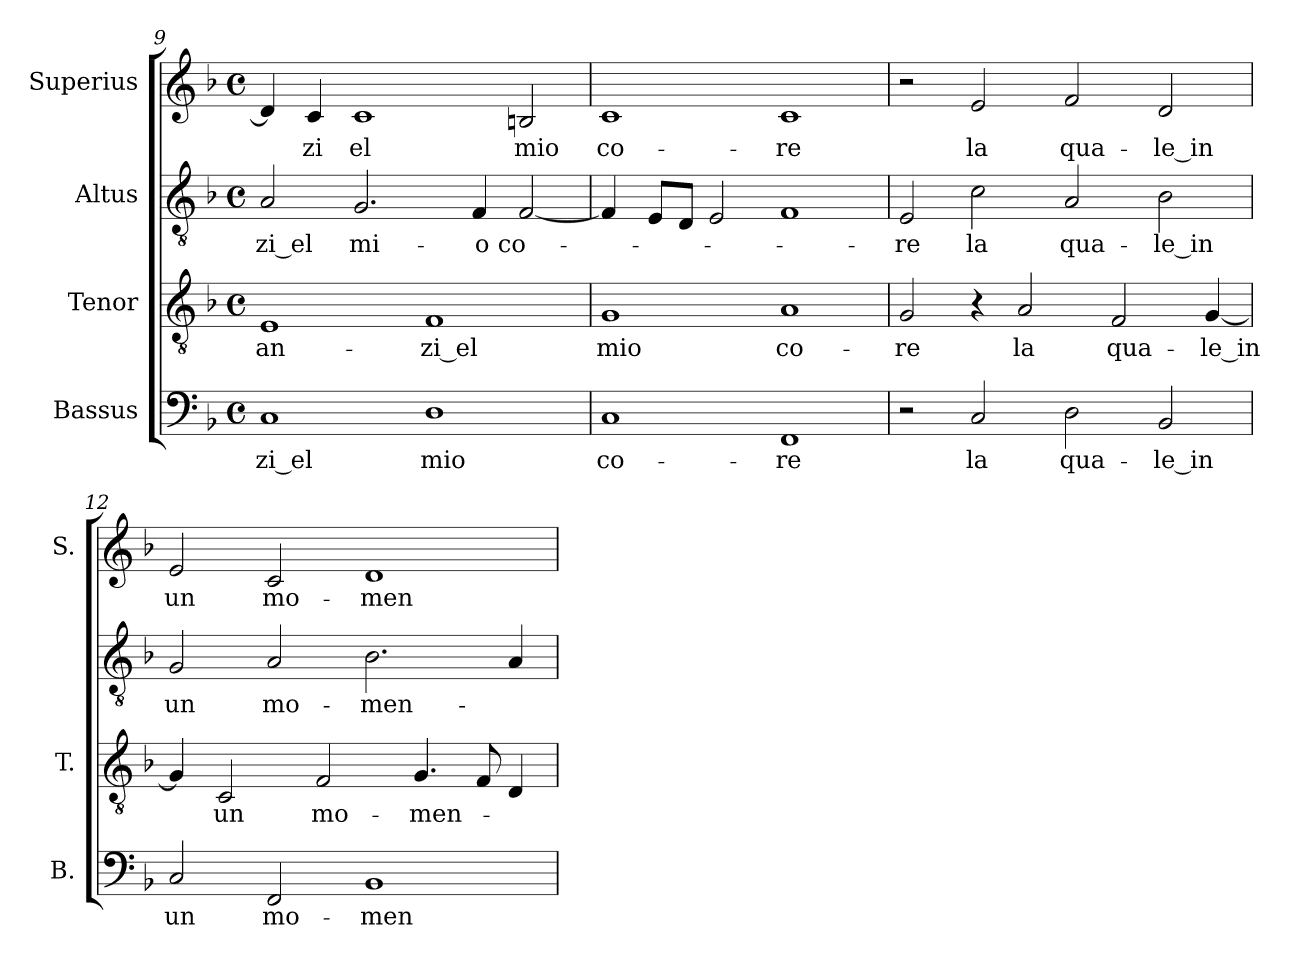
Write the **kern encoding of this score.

**kern	**text	**kern	**text	**kern	**text	**kern	**text
*part4	*part4	*part3	*part3	*part2	*part2	*part1	*part1
*staff4	*staff4	*staff3	*staff3	*staff2	*staff2	*staff1	*staff1
*I"Bassus	*	*I"Tenor	*	*I"Altus	*	*I"Superius	*
*I'B.	*	*I'T.	*	*	*	*I'S.	*
*clefF4	*	*clefGv2	*	*clefGv2	*	*clefG2	*
*	*	*ITrd7c12	*	*ITrd7c12	*	*	*
*k[b-]	*	*k[b-]	*	*k[b-]	*	*k[b-]	*
*F:	*	*F:	*	*F:	*	*F:	*
*M4/4	*	*M4/4	*	*M4/4	*	*M4/4	*
*met(c)	*	*met(c)	*	*met(c)	*	*met(c)	*
=9	=9	=9	=9	=9	=9	=9	=9
!	!LO:LY:b:color=#000000	!	!	!	!	!	!
!	!	!	!LO:LY:b:color=#000000	!	!	!	!
!	!	!	!	!	!LO:LY:b:color=#000000	!	!
1Ci	-zi_el	1EEi	an-	2AAi/	-zi_el	4di/]	.
!	!	!	!	!	!	!	!LO:LY:b:color=#000000
.	.	.	.	.	.	4ci/	-zi
!	!	!	!	!	!LO:LY:b:color=#000000	!	!
!	!	!	!	!	!	!	!LO:LY:b:color=#000000
.	.	.	.	2.GGi/	mi-	1ci	el
!	!LO:LY:b:color=#000000	!	!	!	!	!	!
!	!	!	!LO:LY:b:color=#000000	!	!	!	!
1Di	mio	1FFi	-zi_el	.	.	.	.
!	!	!	!	!	!LO:LY:b:color=#000000	!	!
.	.	.	.	4FFi/	-o	.	.
!	!	!	!	!	!LO:LY:b:color=#000000	!	!
!	!	!	!	!	!	!	!LO:LY:b:color=#000000
.	.	.	.	[<2FFi/	co-	2Bni/	mio
!!LO:PB:g=z
=10	=10	=10	=10	=10	=10	=10	=10
!	!LO:LY:b:color=#000000	!	!	!	!	!	!
!	!	!	!LO:LY:b:color=#000000	!	!	!	!
!	!	!	!	!	!	!	!LO:LY:b:color=#000000
1Ci	co-	1GGi	mio	4FFi/]	.	1ci	co-
.	.	.	.	8EEi/L	.	.	.
.	.	.	.	8DDi/J	.	.	.
.	.	.	.	2EEi/	.	.	.
!	!LO:LY:b:color=#000000	!	!	!	!	!	!
!	!	!	!LO:LY:b:color=#000000	!	!	!	!
!	!	!	!	!	!	!	!LO:LY:b:color=#000000
1FFi	-re	1AAi	co-	1FFi	.	1ci	-re
=11	=11	=11	=11	=11	=11	=11	=11
!	!	!	!LO:LY:b:color=#000000	!	!	!	!
!	!	!	!	!	!LO:LY:b:color=#000000	!	!
2r	.	2GGi/	-re	2EEi/	-re	2r	.
!	!LO:LY:b:color=#000000	!	!	!	!	!	!
!	!	!	!	!	!LO:LY:b:color=#000000	!	!
!	!	!	!	!	!	!	!LO:LY:b:color=#000000
2Ci/	la	4r	.	2Ci\	la	2ei/	la
!	!	!	!LO:LY:b:color=#000000	!	!	!	!
.	.	2AAi/	la	.	.	.	.
!	!LO:LY:b:color=#000000	!	!	!	!	!	!
!	!	!	!	!	!LO:LY:b:color=#000000	!	!
!	!	!	!	!	!	!	!LO:LY:b:color=#000000
2Di\	qua-	.	.	2AAi/	qua-	2fi/	qua-
!	!	!	!LO:LY:b:color=#000000	!	!	!	!
.	.	2FFi/	qua-	.	.	.	.
!	!LO:LY:b:color=#000000	!	!	!	!	!	!
!	!	!	!	!	!LO:LY:b:color=#000000	!	!
!	!	!	!	!	!	!	!LO:LY:b:color=#000000
2BB-i/	-le_in	.	.	2BB-i\	-le_in	2di/	-le_in
!	!	!	!LO:LY:b:color=#000000	!	!	!	!
.	.	[<4GGi/	-le_in	.	.	.	.
=12	=12	=12	=12	=12	=12	=12	=12
!	!LO:LY:b:color=#000000	!	!	!	!	!	!
!	!	!	!	!	!LO:LY:b:color=#000000	!	!
!	!	!	!	!	!	!	!LO:LY:b:color=#000000
2Ci/	un	4GGi/]	.	2GGi/	un	2ei/	un
!	!	!	!LO:LY:b:color=#000000	!	!	!	!
.	.	2CCi/	un	.	.	.	.
!	!LO:LY:b:color=#000000	!	!	!	!	!	!
!	!	!	!	!	!LO:LY:b:color=#000000	!	!
!	!	!	!	!	!	!	!LO:LY:b:color=#000000
2FFi/	mo-	.	.	2AAi/	mo-	2ci/	mo-
!	!	!	!LO:LY:b:color=#000000	!	!	!	!
.	.	2FFi/	mo-	.	.	.	.
!	!LO:LY:b:color=#000000	!	!	!	!	!	!
!	!	!	!	!	!LO:LY:b:color=#000000	!	!
!	!	!	!	!	!	!	!LO:LY:b:color=#000000
1BB-i	-men-	.	.	2.BB-i\	-men-	1di	-men-
!	!	!	!LO:LY:b:color=#000000	!	!	!	!
.	.	4.GGi/	-men-	.	.	.	.
.	.	8FFi/	.	.	.	.	.
.	.	4DDi/	.	4AAi/	.	.	.
=	=	=	=	=	=	=	=
*-	*-	*-	*-	*-	*-	*-	*-
